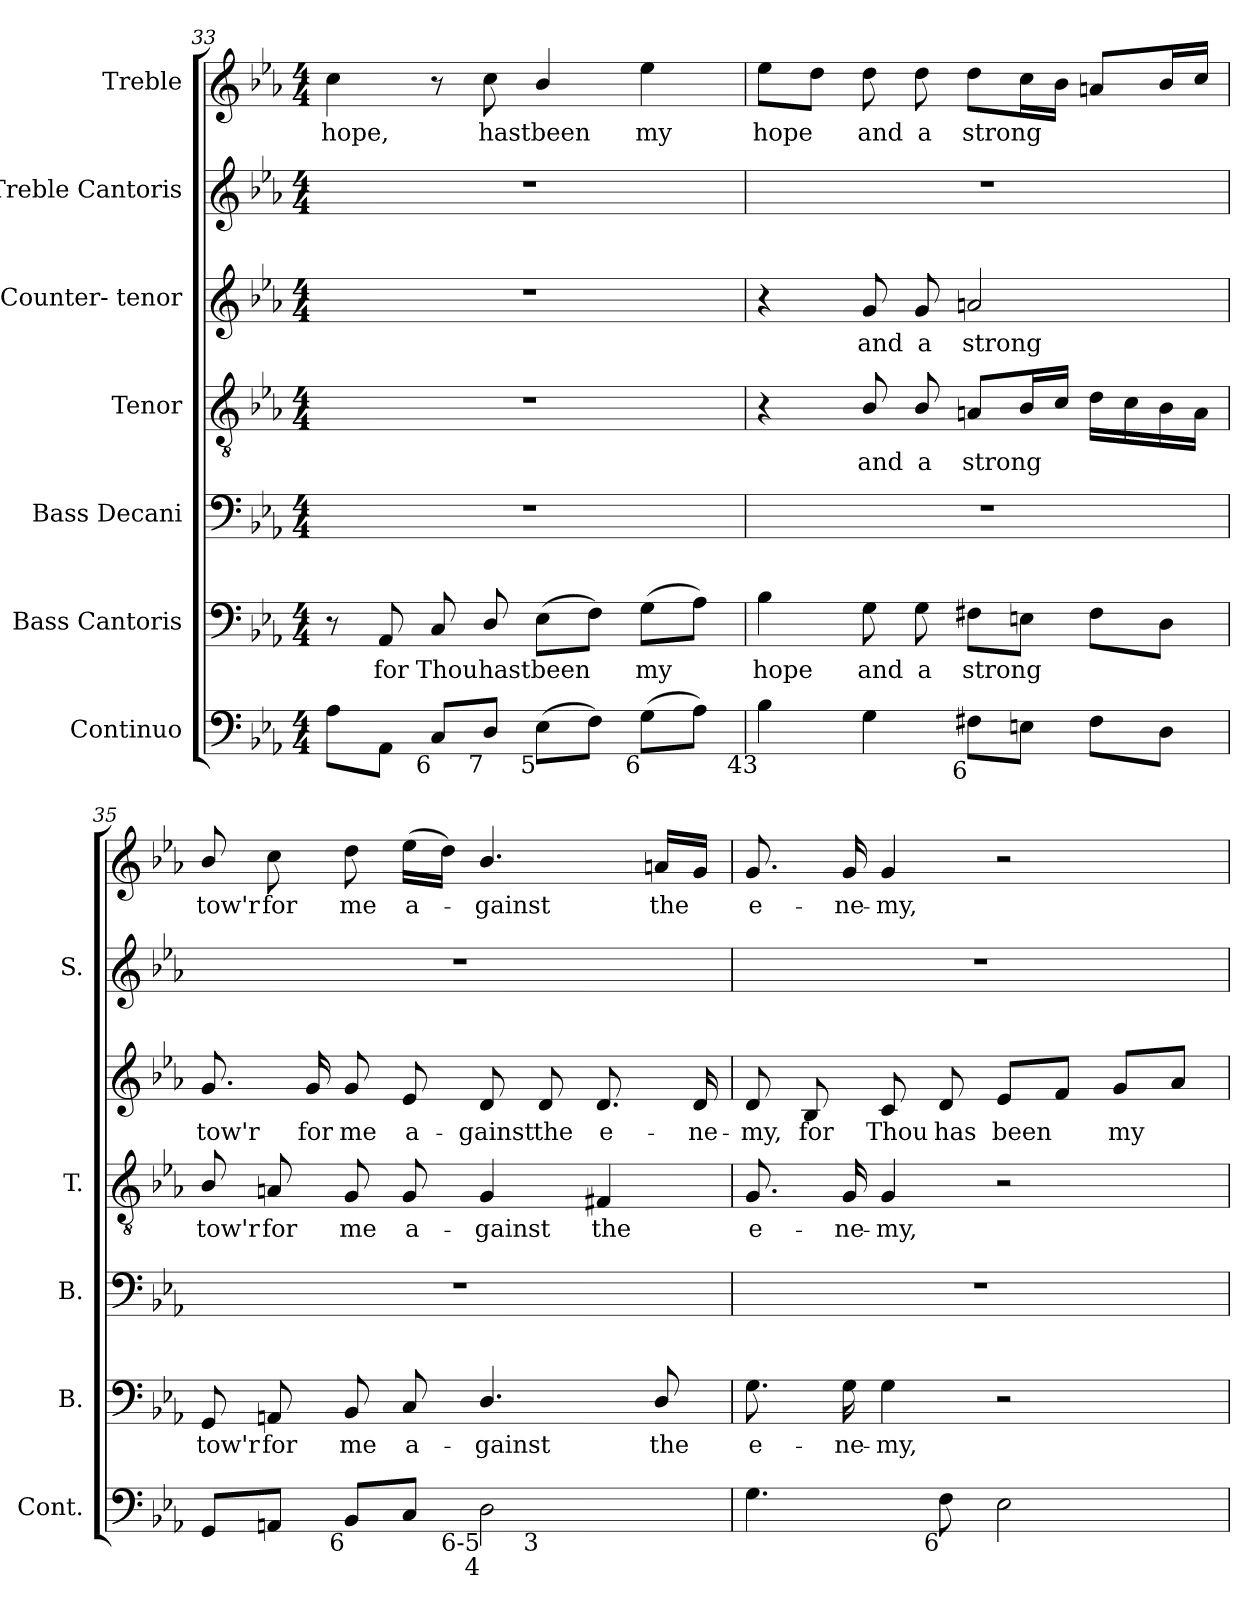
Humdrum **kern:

**kern	**kern	**text	**kern	**kern	**text	**kern	**text	**kern	**kern	**text
*part7	*part6	*part6	*part5	*part4	*part4	*part3	*part3	*part2	*part1	*part1
*staff7	*staff6	*staff6	*staff5	*staff4	*staff4	*staff3	*staff3	*staff2	*staff1	*staff1
*I"Continuo	*I"Bass Cantoris	*	*I"Bass Decani	*I"Tenor	*	*I"Counter- tenor	*	*I"Treble Cantoris	*I"Treble	*
*I'Cont.	*I'B.	*	*I'B.	*I'T.	*	*	*	*I'S.	*	*
!!LO:PB:g=z
*clefF4	*clefF4	*	*clefF4	*clefGv2	*	*clefG2	*	*clefG2	*clefG2	*
*	*	*	*	*ITrd7c12	*	*	*	*	*	*
*k[b-e-a-]	*k[b-e-a-]	*	*k[b-e-a-]	*k[b-e-a-]	*	*k[b-e-a-]	*	*k[b-e-a-]	*k[b-e-a-]	*
*E-:	*E-:	*	*E-:	*E-:	*	*E-:	*	*E-:	*E-:	*
*M4/4	*M4/4	*	*M4/4	*M4/4	*	*M4/4	*	*M4/4	*M4/4	*
=33	=33	=33	=33	=33	=33	=33	=33	=33	=33	=33
!	!	!	!	!	!	!	!	!	!	!LO:LY:b:color=#000000
8A-i\L	8r	.	1r	1r	.	1r	.	1r	4cci\	hope,
!	!	!LO:LY:b:color=#000000	!	!	!	!	!	!	!	!
8AA-i\J	8AA-i/	for	.	.	.	.	.	.	.	.
!LO:TX:b:rj:t=6	!	!	!	!	!	!	!	!	!	!
!	!	!LO:LY:b:color=#000000	!	!	!	!	!	!	!	!
8Ci/L	8Ci/	Thou	.	.	.	.	.	.	8r	.
!	!	!LO:LY:b:color=#000000	!	!	!	!	!	!	!	!
!LO:TX:b:rj:t=7	!	!	!	!	!	!	!	!	!	!
!	!	!	!	!	!	!	!	!	!	!LO:LY:b:color=#000000
8Di/J	8Di/	hast	.	.	.	.	.	.	8cci\	hast
!	!	!LO:LY:b:color=#000000	!	!	!	!	!	!	!	!
!LO:TX:b:rj:t=5	!	!	!	!	!	!	!	!	!	!
!	!	!	!	!	!	!	!	!	!	!LO:LY:b:color=#000000
(8E-i\L	(8E-i\L	been	.	.	.	.	.	.	4b-i/	been
8Fi\J)	8Fi\J)	.	.	.	.	.	.	.	.	.
!	!	!LO:LY:b:color=#000000	!	!	!	!	!	!	!	!
!LO:TX:b:rj:t=6	!	!	!	!	!	!	!	!	!	!
!	!	!	!	!	!	!	!	!	!	!LO:LY:b:color=#000000
(8Gi\L	(8Gi\L	my	.	.	.	.	.	.	4ee-i\	my
8A-i\J)	8A-i\J)	.	.	.	.	.	.	.	.	.
=34	=34	=34	=34	=34	=34	=34	=34	=34	=34	=34
!	!	!LO:LY:b:color=#000000	!	!	!	!	!	!	!	!
!LO:TX:b:rj:t=43	!	!	!	!	!	!	!	!	!	!
!	!	!	!	!	!	!	!	!	!	!LO:LY:b:color=#000000
4B-i\	4B-i\	hope	1r	4r	.	4r	.	1r	8ee-i\L	hope
.	.	.	.	.	.	.	.	.	8ddi\J	.
!	!	!LO:LY:b:color=#000000	!	!	!	!	!	!	!	!
!	!	!	!	!	!LO:LY:b:color=#000000	!	!	!	!	!
!	!	!	!	!	!	!	!LO:LY:b:color=#000000	!	!	!
!	!	!	!	!	!	!	!	!	!	!LO:LY:b:color=#000000
4Gi\	8Gi\	and	.	8BB-i/	and	8gi/	and	.	8ddi\	and
!	!	!LO:LY:b:color=#000000	!	!	!	!	!	!	!	!
!	!	!	!	!	!LO:LY:b:color=#000000	!	!	!	!	!
!	!	!	!	!	!	!	!LO:LY:b:color=#000000	!	!	!
!	!	!	!	!	!	!	!	!	!	!LO:LY:b:color=#000000
.	8Gi\	a	.	8BB-i/	a	8gi/	a	.	8ddi\	a
!	!	!LO:LY:b:color=#000000	!	!	!	!	!	!	!	!
!	!	!	!	!	!LO:LY:b:color=#000000	!	!	!	!	!
!	!	!	!	!	!	!	!LO:LY:b:color=#000000	!	!	!
!LO:TX:b:rj:t=6	!	!	!	!	!	!	!	!	!	!
!	!	!	!	!	!	!	!	!	!	!LO:LY:b:color=#000000
8F#Xi\L	8F#Xi\L	strong	.	8AAni/L	strong	2ani/	strong	.	8ddi\L	strong
8Eni\J	8Eni\J	.	.	16BB-i/L	.	.	.	.	16cci\L	.
.	.	.	.	16Ci/JJ	.	.	.	.	16b-i\JJ	.
8F#i\L	8F#i\L	.	.	16Di\LL	.	.	.	.	8ani/L	.
.	.	.	.	16Ci\	.	.	.	.	.	.
8Di\J	8Di\J	.	.	16BB-i\	.	.	.	.	16b-i/L	.
.	.	.	.	16AAi\JJ	.	.	.	.	16cci/JJ	.
=35	=35	=35	=35	=35	=35	=35	=35	=35	=35	=35
!	!	!LO:LY:b:color=#000000	!	!	!	!	!	!	!	!
!	!	!	!	!	!LO:LY:b:color=#000000	!	!	!	!	!
!	!	!	!	!	!	!	!LO:LY:b:color=#000000	!	!	!
!	!	!	!	!	!	!	!	!	!	!LO:LY:b:color=#000000
*^	*	*	*	*	*	*	*	*	*	*
8GGi/L	2ryy	8GGi/	tow'r	1r	8BB-i/	tow'r	8.gi/	tow'r	1r	8b-i/	tow'r
!	!	!	!LO:LY:b:color=#000000	!	!	!	!	!	!	!	!
!	!	!	!	!	!	!LO:LY:b:color=#000000	!	!	!	!	!
!	!	!	!	!	!	!	!	!	!	!	!LO:LY:b:color=#000000
8AAni/J	.	8AAni/	for	.	8AAni/	for	.	.	.	8cci\	for
!	!	!	!	!	!	!	!	!LO:LY:b:color=#000000	!	!	!
.	.	.	.	.	.	.	16gi/	for	.	.	.
!	!	!	!LO:LY:b:color=#000000	!	!	!	!	!	!	!	!
!	!	!	!	!	!	!LO:LY:b:color=#000000	!	!	!	!	!
!	!	!	!	!	!	!	!	!LO:LY:b:color=#000000	!	!	!
!LO:TX:b:rj:t=6	!	!	!	!	!	!	!	!	!	!	!
!	!	!	!	!	!	!	!	!	!	!	!LO:LY:b:color=#000000
8BB-i/L	.	8BB-i/	me	.	8GGi/	me	8gi/	me	.	8ddi\	me
!	!	!	!LO:LY:b:color=#000000	!	!	!	!	!	!	!	!
!	!	!	!	!	!	!LO:LY:b:color=#000000	!	!	!	!	!
!	!	!	!	!	!	!	!	!LO:LY:b:color=#000000	!	!	!
!	!	!	!	!	!	!	!	!	!	!	!LO:LY:b:color=#000000
8Ci/J	.	8Ci/	a-	.	8GGi/	a-	8e-i/	a-	.	(16ee-i\LL	a-
.	.	.	.	.	.	.	.	.	.	16ddi\JJ)	.
!	!	!	!LO:LY:b:color=#000000	!	!	!	!	!	!	!	!
!	!	!	!	!	!	!LO:LY:b:color=#000000	!	!	!	!	!
!	!	!	!	!	!	!	!	!LO:LY:b:color=#000000	!	!	!
!LO:TX:b:rj:t=6-5	!	!	!	!	!	!	!	!	!	!	!
!LO:TX:b:rj:t=4	!	!	!	!	!	!	!	!	!	!	!
!	!	!	!	!	!	!	!	!	!	!	!LO:LY:b:color=#000000
2Di\	8ryy	4.Di/	-gainst	.	4GGi/	-gainst	8di/	-gainst	.	4.b-i/	-gainst
!	!LO:TX:b:rj:t=3	!	!	!	!	!	!	!	!	!	!
!	!	!	!	!	!	!	!	!LO:LY:b:color=#000000	!	!	!
.	4.ryy	.	.	.	.	.	8di/	the	.	.	.
!	!	!	!	!	!	!LO:LY:b:color=#000000	!	!	!	!	!
!	!	!	!	!	!	!	!	!LO:LY:b:color=#000000	!	!	!
.	.	.	.	.	4FF#Xi/	the	8.di/	e-	.	.	.
!	!	!	!LO:LY:b:color=#000000	!	!	!	!	!	!	!	!
!	!	!	!	!	!	!	!	!	!	!	!LO:LY:b:color=#000000
.	.	8Di/	the	.	.	.	.	.	.	16ani/LL	the
!	!	!	!	!	!	!	!	!LO:LY:b:color=#000000	!	!	!
.	.	.	.	.	.	.	16di/	-ne-	.	16gi/JJ	.
*v	*v	*	*	*	*	*	*	*	*	*	*
!!LO:LB:g=z
=36	=36	=36	=36	=36	=36	=36	=36	=36	=36	=36
*^	*	*	*	*	*	*	*	*	*	*
!	!	!	!LO:LY:b:color=#000000	!	!	!	!	!	!	!	!
*v	*v	*	*	*	*	*	*	*	*	*	*
*^	*	*	*	*	*	*	*	*	*	*
!	!	!	!	!	!	!LO:LY:b:color=#000000	!	!	!	!	!
*v	*v	*	*	*	*	*	*	*	*	*	*
*^	*	*	*	*	*	*	*	*	*	*
!	!	!	!	!	!	!	!	!LO:LY:b:color=#000000	!	!	!
*v	*v	*	*	*	*	*	*	*	*	*	*
*^	*	*	*	*	*	*	*	*	*	*
!	!	!	!	!	!	!	!	!	!	!	!LO:LY:b:color=#000000
*v	*v	*	*	*	*	*	*	*	*	*	*
4.Gi\	8.Gi\	e-	1r	8.GGi/	e-	8di/	-my,	1r	8.gi/	e-
!	!	!	!	!	!	!	!LO:LY:b:color=#000000	!	!	!
.	.	.	.	.	.	8B-i/	for	.	.	.
!	!	!LO:LY:b:color=#000000	!	!	!	!	!	!	!	!
!	!	!	!	!	!LO:LY:b:color=#000000	!	!	!	!	!
!	!	!	!	!	!	!	!	!	!	!LO:LY:b:color=#000000
.	16Gi\	-ne-	.	16GGi/	-ne-	.	.	.	16gi/	-ne-
!	!	!LO:LY:b:color=#000000	!	!	!	!	!	!	!	!
!	!	!	!	!	!LO:LY:b:color=#000000	!	!	!	!	!
!	!	!	!	!	!	!	!LO:LY:b:color=#000000	!	!	!
!	!	!	!	!	!	!	!	!	!	!LO:LY:b:color=#000000
.	4Gi\	-my,	.	4GGi/	-my,	8ci/	Thou	.	4gi/	-my,
!LO:TX:b:rj:t=6	!	!	!	!	!	!	!	!	!	!
!	!	!	!	!	!	!	!LO:LY:b:color=#000000	!	!	!
8Fi\	.	.	.	.	.	8di/	has	.	.	.
!	!	!	!	!	!	!	!LO:LY:b:color=#000000	!	!	!
2E-i\	2r	.	.	2r	.	8e-i/L	been	.	2r	.
.	.	.	.	.	.	8fi/J	.	.	.	.
!	!	!	!	!	!	!	!LO:LY:b:color=#000000	!	!	!
.	.	.	.	.	.	8gi/L	my	.	.	.
.	.	.	.	.	.	8a-i/J	.	.	.	.
=	=	=	=	=	=	=	=	=	=	=
*-	*-	*-	*-	*-	*-	*-	*-	*-	*-	*-
